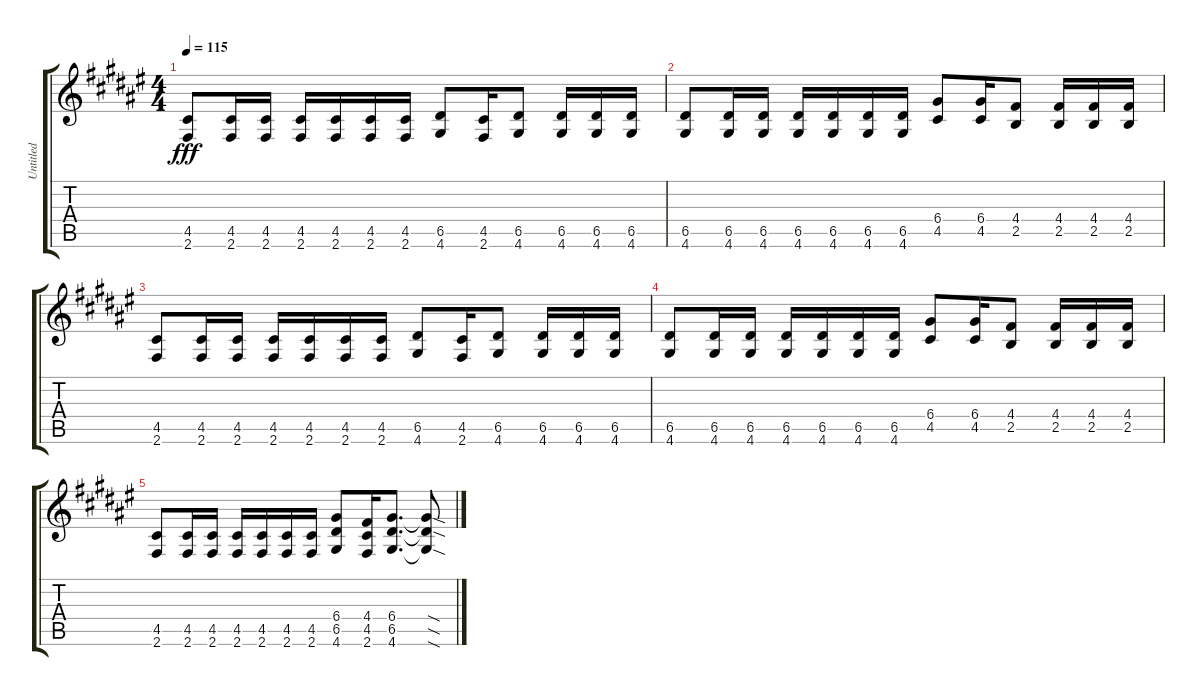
\track ("Untitled" "Untitled") {instrument overdrivenguitar}
\staff {score tabs}
\tuning (E4 B3 G3 D3 A2 E2) {hide}
\ts (4 4)
\tempo 115
\clef g2
\ks d#minor
(4.5 2.6).8{dy fff} (4.5 2.6).16 (4.5 2.6).16 (4.5 2.6).16 (4.5 2.6).16 (4.5 2.6).16 (4.5 2.6).16 (6.5 4.6).8 (4.5 2.6).16 (6.5 4.6).8 (6.5 4.6).16 (6.5 4.6).16 (6.5 4.6).16 |
\ks f#
(6.5 4.6).8 (6.5 4.6).16 (6.5 4.6).16 (6.5 4.6).16 (6.5 4.6).16 (6.5 4.6).16 (6.5 4.6).16 (6.4 4.5).8 (6.4 4.5).16 (4.4 2.5).8 (4.4 2.5).16 (4.4 2.5).16 (4.4 2.5).16 |
\ks d#minor
(4.5 2.6).8 (4.5 2.6).16 (4.5 2.6).16 (4.5 2.6).16 (4.5 2.6).16 (4.5 2.6).16 (4.5 2.6).16 (6.5 4.6).8 (4.5 2.6).16 (6.5 4.6).8 (6.5 4.6).16 (6.5 4.6).16 (6.5 4.6).16 |
\ks f#
(6.5 4.6).8 (6.5 4.6).16 (6.5 4.6).16 (6.5 4.6).16 (6.5 4.6).16 (6.5 4.6).16 (6.5 4.6).16 (6.4 4.5).8 (6.4 4.5).16 (4.4 2.5).8 (4.4 2.5).16 (4.4 2.5).16 (4.4 2.5).16 |
\ks d#minor
(4.5 2.6).8 (4.5 2.6).16 (4.5 2.6).16 (4.5 2.6).16 (4.5 2.6).16 (4.5 2.6).16 (4.5 2.6).16 (6.4 6.5 4.6).8 (4.4 4.5 2.6).16 (6.4 6.5 4.6).8{d} (6.4{sod t} 6.5{sod t} 4.6{sod t}).8
